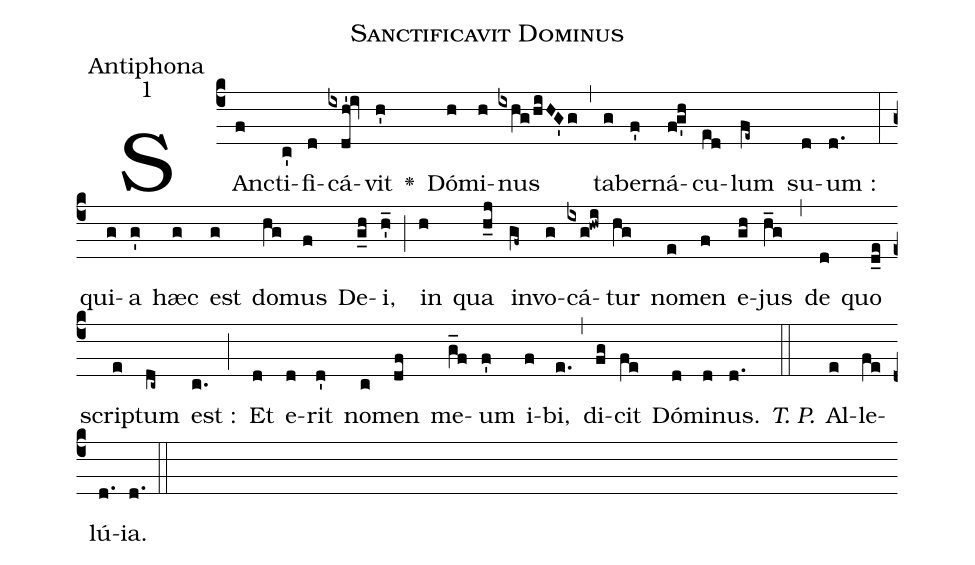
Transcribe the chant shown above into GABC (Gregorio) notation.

name:Sanctificavit Dominus;
office-part:Antiphona;
mode:1;
%%
(c4)SAn(f)cti(c')fi(d)cá(ixdh'!iv)vit(h') <v>\greheightstar</v>() Dó(h)mi(h)nus(ixhg/hiHG'g) (,)
ta(g)ber(f')ná(f!g'h)cu(ed)lum(fe~) su(d)um :(d.) (:)
qui(g)a(g') hæc(g) est(g) do(hg)mus(f) De(g_h)i,(h'_) (;)
in(h) qua(h_j) in(gf~)vo(g)cá(ixg!hwi)tur(hg) no(e)men(f) e(gh)jus(h_g) (,)
de(d) quo(d_e) scri(e)ptum(dc~) est :(c.) (;)
Et(d) e(d)rit(d') no(c)men(df) me(g_f)um(f') i(f)bi,(e.) (,)
di(fg)cit(fe) Dó(d)mi(d)nus.(d.) <i>T. P.</i>(::) Al(e)le(fe)lú(d.)ia.(d.) (::)
